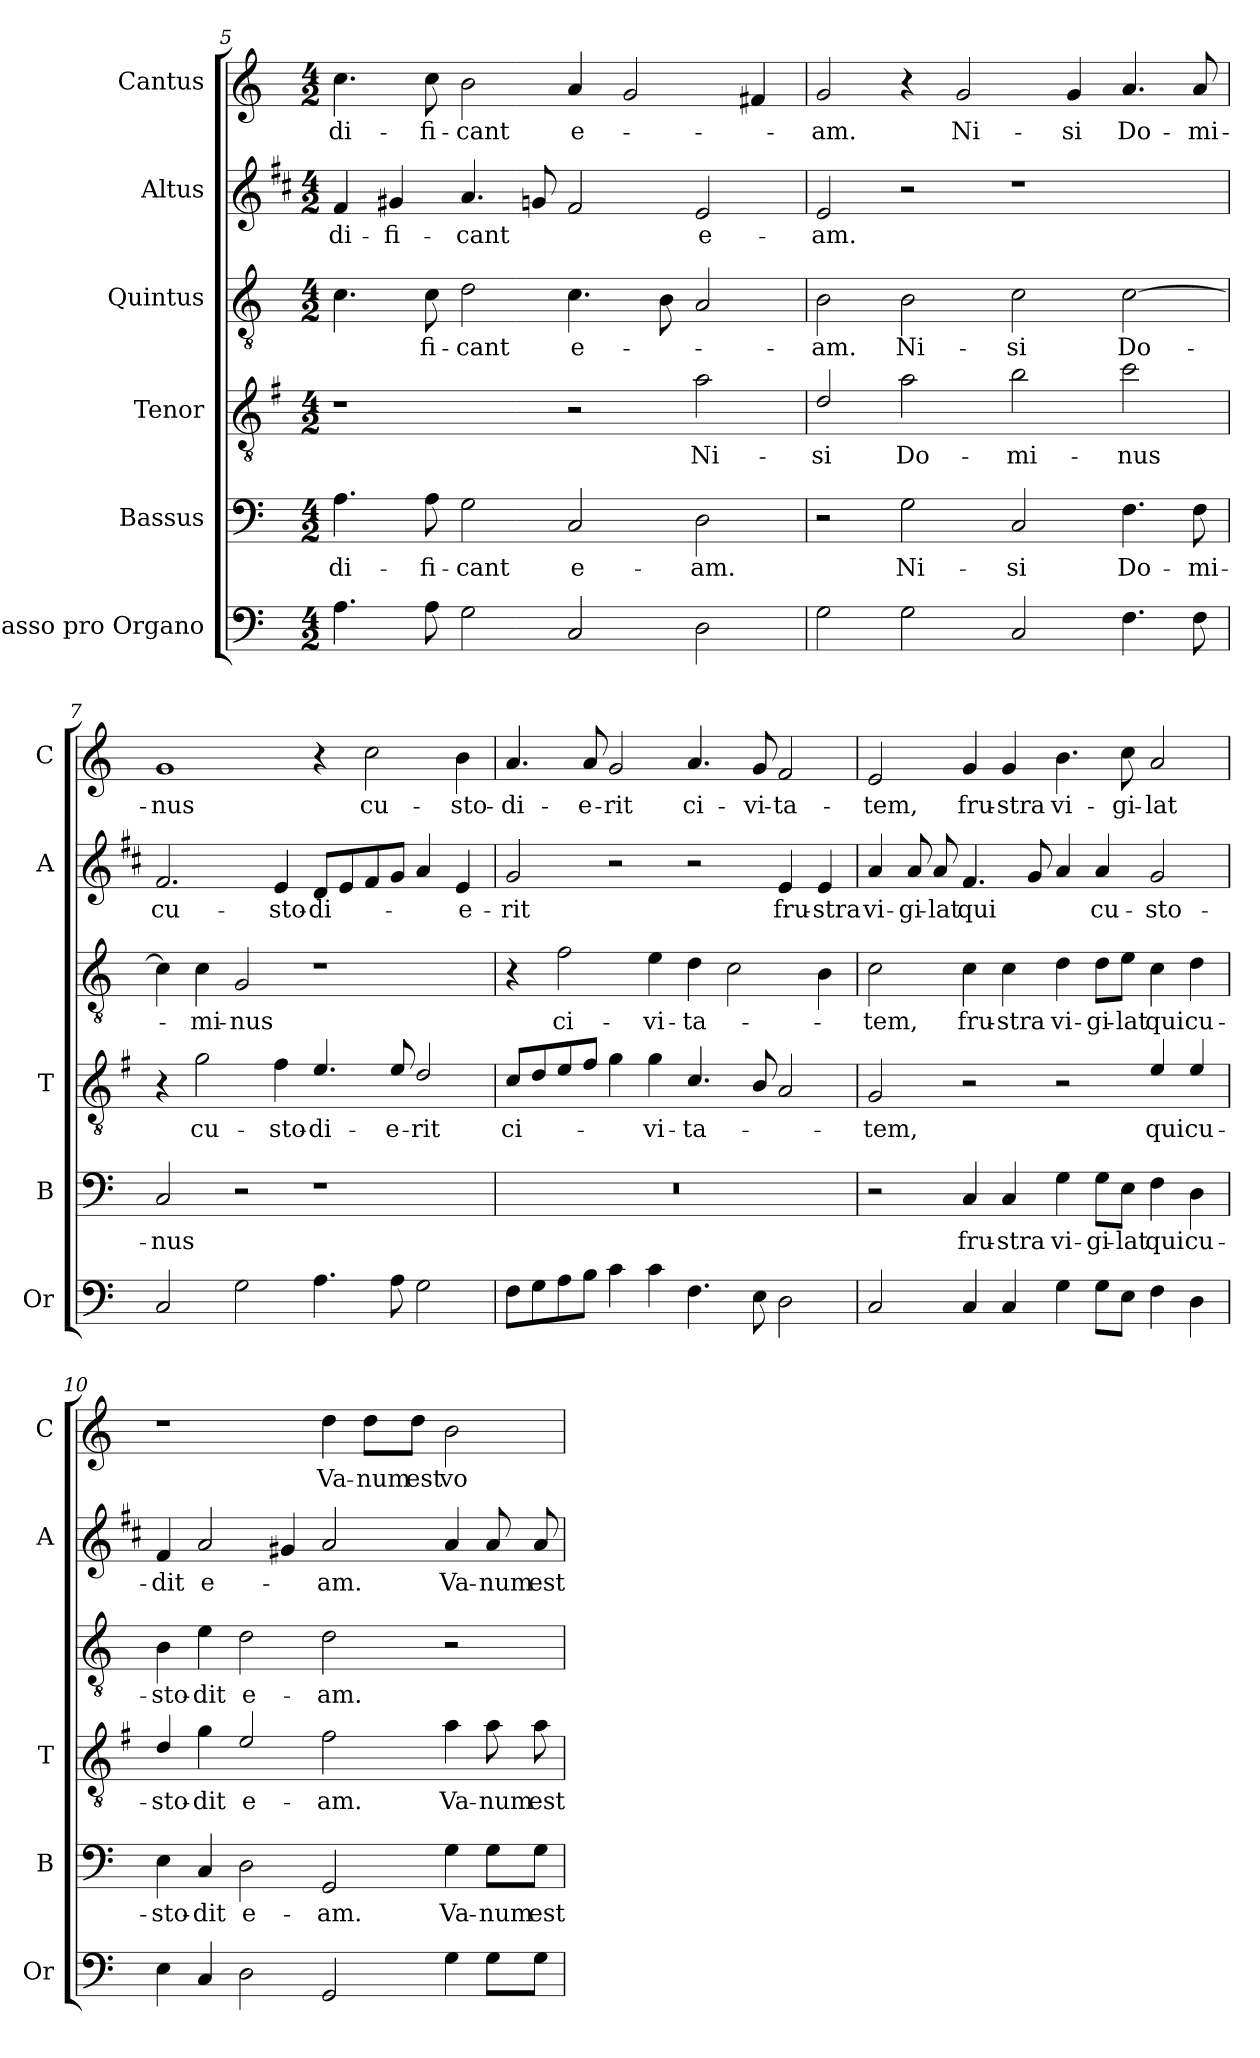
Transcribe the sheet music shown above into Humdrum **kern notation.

**kern	**kern	**text	**kern	**text	**kern	**text	**kern	**text	**kern	**text
*part6	*part5	*part5	*part4	*part4	*part3	*part3	*part2	*part2	*part1	*part1
*staff6	*staff5	*staff5	*staff4	*staff4	*staff3	*staff3	*staff2	*staff2	*staff1	*staff1
*I"Basso pro Organo	*I"Bassus	*	*I"Tenor	*	*I"Quintus	*	*I"Altus	*	*I"Cantus	*
*I'Or	*I'B	*	*I'T	*	*	*	*I'A	*	*I'C	*
*clefF4	*clefF4	*	*clefGv2	*	*clefGv2	*	*clefG2	*	*clefG2	*
*	*	*	*ITrd4c7	*	*	*	*ITrd1c2	*	*	*
*k[]	*k[]	*	*k[]	*	*k[]	*	*k[]	*	*k[]	*
*C:	*C:	*	*C:	*	*C:	*	*C:	*	*C:	*
*M4/2	*M4/2	*	*M4/2	*	*M4/2	*	*M4/2	*	*M4/2	*
=5	=5	=5	=5	=5	=5	=5	=5	=5	=5	=5
!	!	!LO:LY:b	!	!	!	!	!	!LO:LY:b	!	!LO:LY:b
4.A\	4.A\	-di-	1r	.	4.c\	.	4e/	-di-	4.cc\	-di-
!	!	!	!	!	!	!	!	!LO:LY:b	!	!
.	.	.	.	.	.	.	4f#X/	-fi-	.	.
!	!	!LO:LY:b	!	!	!	!LO:LY:b	!	!	!	!LO:LY:b
8A\	8A\	-fi-	.	.	8c\	-fi-	.	.	8cc\	-fi-
!	!	!LO:LY:b	!	!	!	!LO:LY:b	!	!LO:LY:b	!	!LO:LY:b
2G\	2G\	-cant	.	.	2d\	-cant	4.g/	-cant	2b\	-cant
.	.	.	.	.	.	.	8fn/	.	.	.
!	!	!LO:LY:b	!	!	!	!LO:LY:b	!	!	!	!LO:LY:b
2C/	2C/	e-	2r	.	4.c\	e-	2e/	.	4a/	e-
.	.	.	.	.	.	.	.	.	2g/	.
.	.	.	.	.	8B\	.	.	.	.	.
!	!	!LO:LY:b	!	!LO:LY:b	!	!	!	!LO:LY:b	!	!
2D\	2D\	-am.	2d\	Ni-	2A/	.	2d/	e-	.	.
.	.	.	.	.	.	.	.	.	4f#X/	.
=6	=6	=6	=6	=6	=6	=6	=6	=6	=6	=6
!	!	!	!	!LO:LY:b	!	!LO:LY:b	!	!LO:LY:b	!	!LO:LY:b
2G\	2r	.	2G/	-si	2B\	-am.	2d/	-am.	2g/	-am.
!	!	!LO:LY:b	!	!LO:LY:b	!	!LO:LY:b	!	!	!	!
2G\	2G\	Ni-	2d\	Do-	2B\	Ni-	2r	.	4r	.
!	!	!	!	!	!	!	!	!	!	!LO:LY:b
.	.	.	.	.	.	.	.	.	2g/	Ni-
!	!	!LO:LY:b	!	!LO:LY:b	!	!LO:LY:b	!	!	!	!
2C/	2C/	-si	2e\	-mi-	2c\	-si	1r	.	.	.
!	!	!	!	!	!	!	!	!	!	!LO:LY:b
.	.	.	.	.	.	.	.	.	4g/	-si
!	!	!LO:LY:b	!	!LO:LY:b	!	!LO:LY:b	!	!	!	!LO:LY:b
4.F\	4.F\	Do-	2f\	-nus	[2c\	Do-	.	.	4.a/	Do-
!	!	!LO:LY:b	!	!	!	!	!	!	!	!LO:LY:b
8F\	8F\	-mi-	.	.	.	.	.	.	8a/	-mi-
=7	=7	=7	=7	=7	=7	=7	=7	=7	=7	=7
!	!	!LO:LY:b	!	!	!	!	!	!LO:LY:b	!	!LO:LY:b
2C/	2C/	-nus	4r	.	4c\]	.	2.e/	cu-	1g	-nus
!	!	!	!	!LO:LY:b	!	!LO:LY:b	!	!	!	!
.	.	.	2c\	cu-	4c\	-mi-	.	.	.	.
!	!	!	!	!	!	!LO:LY:b	!	!	!	!
2G\	2r	.	.	.	2G/	-nus	.	.	.	.
!	!	!	!	!LO:LY:b	!	!	!	!LO:LY:b	!	!
.	.	.	4B\	-sto-	.	.	4d/	-sto-	.	.
!	!	!	!	!LO:LY:b	!	!	!	!LO:LY:b	!	!
4.A\	1r	.	4.A/	-di-	1r	.	8c/L	-di-	4r	.
.	.	.	.	.	.	.	8d/	.	.	.
!	!	!	!	!	!	!	!	!	!	!LO:LY:b
.	.	.	.	.	.	.	8e/	.	2cc\	cu-
!	!	!	!	!LO:LY:b	!	!	!	!	!	!
8A\	.	.	8A/	-e-	.	.	8f/J	.	.	.
!	!	!	!	!LO:LY:b	!	!	!	!	!	!
2G\	.	.	2G/	-rit	.	.	4g/	.	.	.
!	!	!	!	!	!	!	!	!LO:LY:b	!	!LO:LY:b
.	.	.	.	.	.	.	4d/	-e-	4b\	-sto-
!!LO:PB:g=z
=8	=8	=8	=8	=8	=8	=8	=8	=8	=8	=8
!	!	!	!	!LO:LY:b	!	!	!	!LO:LY:b	!	!LO:LY:b
8F\L	0r	.	8F/L	ci-	4r	.	2f/	-rit	4.a/	-di-
8G\	.	.	8G/	.	.	.	.	.	.	.
!	!	!	!	!	!	!LO:LY:b	!	!	!	!
8A\	.	.	8A/	.	2f\	ci-	.	.	.	.
!	!	!	!	!	!	!	!	!	!	!LO:LY:b
8B\J	.	.	8B/J	.	.	.	.	.	8a/	-e-
!	!	!	!	!	!	!	!	!	!	!LO:LY:b
4c\	.	.	4c\	.	.	.	2r	.	2g/	-rit
!	!	!	!	!LO:LY:b	!	!LO:LY:b	!	!	!	!
4c\	.	.	4c\	-vi-	4e\	-vi-	.	.	.	.
!	!	!	!	!LO:LY:b	!	!LO:LY:b	!	!	!	!LO:LY:b
4.F\	.	.	4.F/	-ta-	4d\	-ta-	2r	.	4.a/	ci-
.	.	.	.	.	2c\	.	.	.	.	.
!	!	!	!	!	!	!	!	!	!	!LO:LY:b
8E\	.	.	8E/	.	.	.	.	.	8g/	-vi-
!	!	!	!	!	!	!	!	!LO:LY:b	!	!LO:LY:b
2D\	.	.	2D/	.	.	.	4d/	fru-	2f/	-ta-
!	!	!	!	!	!	!	!	!LO:LY:b	!	!
.	.	.	.	.	4B\	.	4d/	-stra	.	.
=9	=9	=9	=9	=9	=9	=9	=9	=9	=9	=9
!	!	!	!	!LO:LY:b	!	!LO:LY:b	!	!LO:LY:b	!	!LO:LY:b
2C/	2r	.	2C/	-tem,	2c\	-tem,	4g/	vi-	2e/	-tem,
!	!	!	!	!	!	!	!	!LO:LY:b	!	!
.	.	.	.	.	.	.	8g/	-gi-	.	.
!	!	!	!	!	!	!	!	!LO:LY:b	!	!
.	.	.	.	.	.	.	8g/	-lat	.	.
!	!	!LO:LY:b	!	!	!	!LO:LY:b	!	!LO:LY:b	!	!LO:LY:b
4C/	4C/	fru-	2r	.	4c\	fru-	4.e/	qui	4g/	fru-
!	!	!LO:LY:b	!	!	!	!LO:LY:b	!	!	!	!LO:LY:b
4C/	4C/	-stra	.	.	4c\	-stra	.	.	4g/	-stra
.	.	.	.	.	.	.	8f/	.	.	.
!	!	!LO:LY:b	!	!	!	!LO:LY:b	!	!	!	!LO:LY:b
4G\	4G\	vi-	2r	.	4d\	vi-	4g/	.	4.b\	vi-
!	!	!LO:LY:b	!	!	!	!LO:LY:b	!	!LO:LY:b	!	!
8G\L	8G\L	-gi-	.	.	8d\L	-gi-	4g/	cu-	.	.
!	!	!LO:LY:b	!	!	!	!LO:LY:b	!	!	!	!LO:LY:b
8E\J	8E\J	-lat	.	.	8e\J	-lat	.	.	8cc\	-gi-
!	!	!LO:LY:b	!	!LO:LY:b	!	!LO:LY:b	!	!LO:LY:b	!	!LO:LY:b
4F\	4F\	qui	4A/	qui	4c\	qui	2f/	-sto-	2a/	-lat
!	!	!LO:LY:b	!	!LO:LY:b	!	!LO:LY:b	!	!	!	!
4D\	4D\	cu-	4A/	cu-	4d\	cu-	.	.	.	.
=10	=10	=10	=10	=10	=10	=10	=10	=10	=10	=10
!	!	!LO:LY:b	!	!LO:LY:b	!	!LO:LY:b	!	!LO:LY:b	!	!
4E\	4E\	-sto-	4G/	-sto-	4B\	-sto-	4e/	-dit	1r	.
!	!	!LO:LY:b	!	!LO:LY:b	!	!LO:LY:b	!	!LO:LY:b	!	!
4C/	4C/	-dit	4c\	-dit	4e\	-dit	2g/	e-	.	.
!	!	!LO:LY:b	!	!LO:LY:b	!	!LO:LY:b	!	!	!	!
2D\	2D\	e-	2A/	e-	2d\	e-	.	.	.	.
.	.	.	.	.	.	.	4f#X/	.	.	.
!	!	!LO:LY:b	!	!LO:LY:b	!	!LO:LY:b	!	!LO:LY:b	!	!LO:LY:b
2GG/	2GG/	-am.	2B\	-am.	2d\	-am.	2g/	-am.	4dd\	Va-
!	!	!	!	!	!	!	!	!	!	!LO:LY:b
.	.	.	.	.	.	.	.	.	8dd\L	-num
!	!	!	!	!	!	!	!	!	!	!LO:LY:b
.	.	.	.	.	.	.	.	.	8dd\J	est
!	!	!LO:LY:b	!	!LO:LY:b	!	!	!	!LO:LY:b	!	!LO:LY:b
4G\	4G\	Va-	4d\	Va-	2r	.	4g/	Va-	2b\	vo-
!	!	!LO:LY:b	!	!LO:LY:b	!	!	!	!LO:LY:b	!	!
8G\L	8G\L	-num	8d\	-num	.	.	8g/	-num	.	.
!	!	!LO:LY:b	!	!LO:LY:b	!	!	!	!LO:LY:b	!	!
8G\J	8G\J	est	8d\	est	.	.	8g/	est	.	.
=	=	=	=	=	=	=	=	=	=	=
*-	*-	*-	*-	*-	*-	*-	*-	*-	*-	*-
